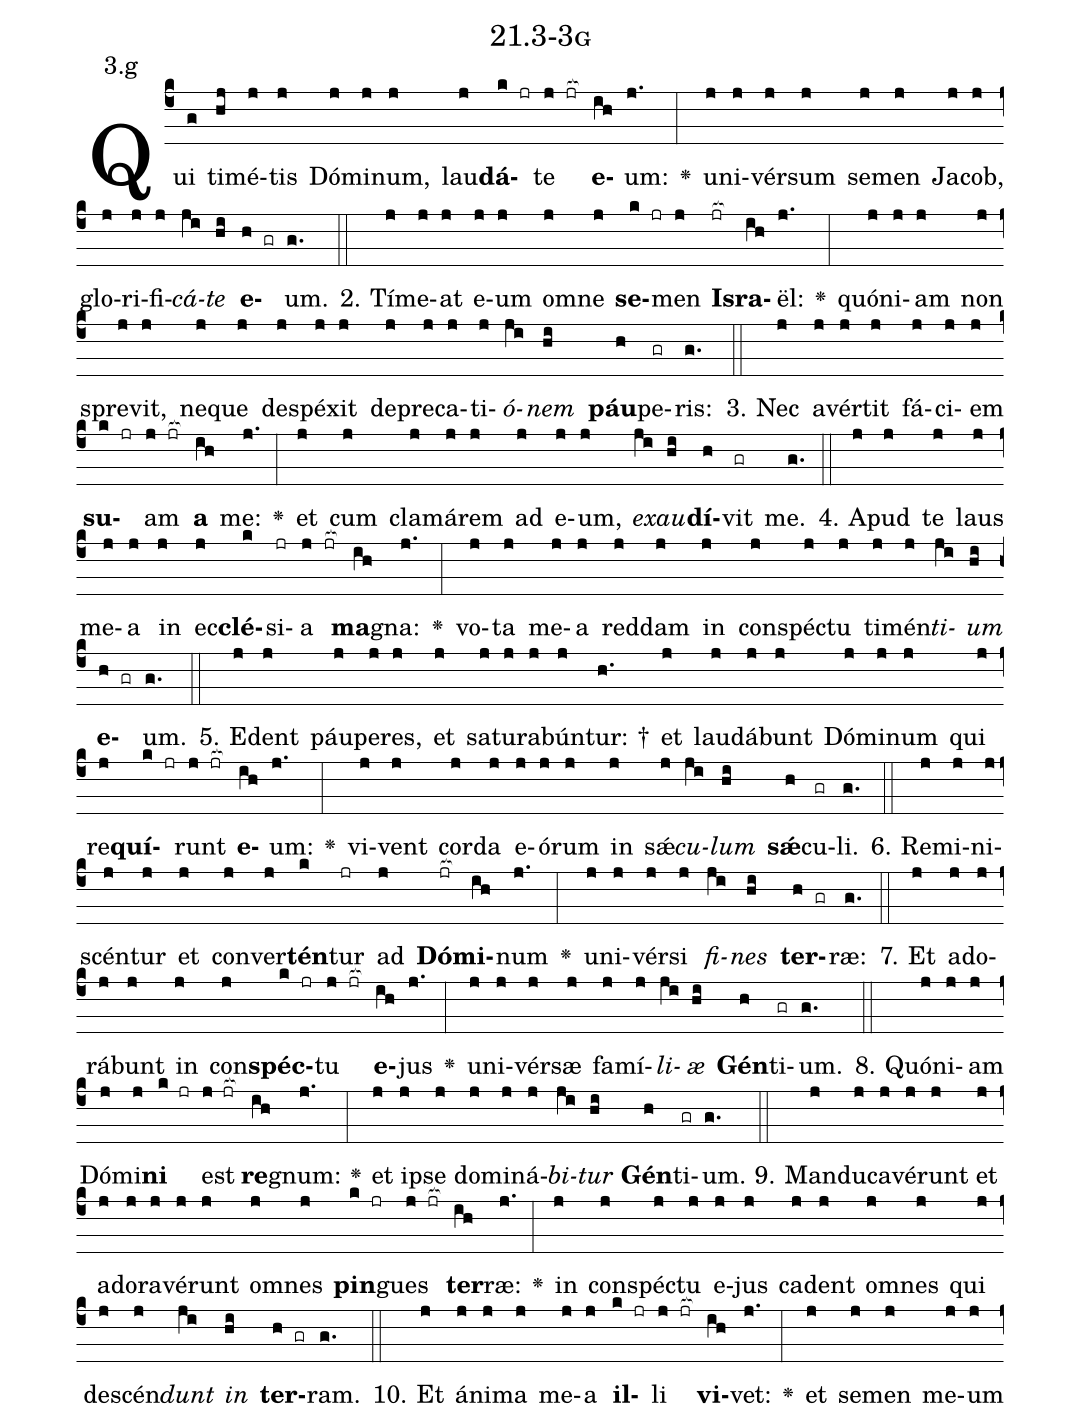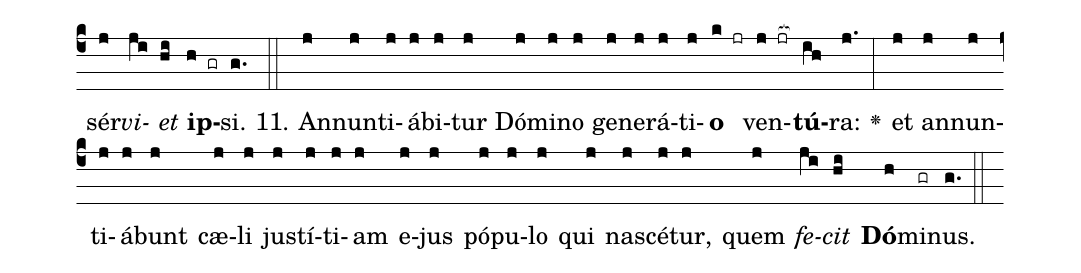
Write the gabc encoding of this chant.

name: 21.3-3g;
annotation: 3.g;
%%
(c4)Qui(g) ti(hj)mé(j)tis(j) Dó(j)mi(j)num,(j) lau(j)<b>dá</b>(k jr)te(j jr[ocb:1{]) <b>e</b>(ih[ocb:0}])um:(j.) <v>\greheightstar</v>(:) u(j)ni(j)vér(j)sum(j) se(j)men(j) Ja(j)cob,(j) glo(j)ri(j)fi(j)<i>cá</i>(ji)<i>te</i>(hi) <b>e</b>(h gr)um.(g.) (::)
2. Tí(j)me(j)at(j) e(j)um(j) om(j)ne(j) <b>se</b>(k jr)men(j) <b>Is</b>(jr[ocb:1{])<b>ra</b>(ih[ocb:0}])ël:(j.) <v>\greheightstar</v>(:) quón(j)i(j)am(j) non(j) spre(j)vit,(j) ne(j)que(j) de(j)spé(j)xit(j) de(j)pre(j)ca(j)ti(j)<i>ó</i>(ji)<i>nem</i>(hi) <b>páu</b>(h)pe(gr)ris:(g.) (::)
3. Nec(j) a(j)vér(j)tit(j) fá(j)ci(j)em(j) <b>su</b>(k jr)am(j jr[ocb:1{]) <b>a</b>(ih[ocb:0}]) me:(j.) <v>\greheightstar</v>(:) et(j) cum(j) cla(j)má(j)rem(j) ad(j) e(j)um,(j) <i>ex</i>(ji)<i>au</i>(hi)<b>dí</b>(h)vit(gr) me.(g.) (::)
4. A(j)pud(j) te(j) laus(j) me(j)a(j) in(j) ec(j)<b>clé</b>(k)si(jr)a(j jr[ocb:1{]) <b>ma</b>(ih[ocb:0}])gna:(j.) <v>\greheightstar</v>(:) vo(j)ta(j) me(j)a(j) red(j)dam(j) in(j) con(j)spéc(j)tu(j) ti(j)mén(j)<i>ti</i>(ji)<i>um</i>(hi) <b>e</b>(h gr)um.(g.) (::)
5. E(j)dent(j) páu(j)pe(j)res,(j) et(j) sa(j)tu(j)ra(j)bún(j)tur: †(h.) et(j) lau(j)dá(j)bunt(j) Dó(j)mi(j)num(j) qui(j) re(j)<b>quí</b>(k jr)runt(j jr[ocb:1{]) <b>e</b>(ih[ocb:0}])um:(j.) <v>\greheightstar</v>(:) vi(j)vent(j) cor(j)da(j) e(j)ó(j)rum(j) in(j) sǽ(j)<i>cu</i>(ji)<i>lum</i>(hi) <b>sǽ</b>(h)cu(gr)li.(g.) (::)
6. Re(j)mi(j)ni(j)scén(j)tur(j) et(j) con(j)ver(j)<b>tén</b>(k)tur(jr) ad(j) <b>Dó</b>(jr[ocb:1{])<b>mi</b>(ih[ocb:0}])num(j.) <v>\greheightstar</v>(:) u(j)ni(j)vér(j)si(j) <i>fi</i>(ji)<i>nes</i>(hi) <b>ter</b>(h gr)ræ:(g.) (::)
7. Et(j) ad(j)o(j)rá(j)bunt(j) in(j) con(j)<b>spéc</b>(k jr)tu(j jr[ocb:1{]) <b>e</b>(ih[ocb:0}])jus(j.) <v>\greheightstar</v>(:) u(j)ni(j)vér(j)sæ(j) fa(j)mí(j)<i>li</i>(ji)<i>æ</i>(hi) <b>Gén</b>(h)ti(gr)um.(g.) (::)
8. Quón(j)i(j)am(j) Dó(j)mi(j)<b>ni</b>(k jr) est(j jr[ocb:1{]) <b>re</b>(ih[ocb:0}])gnum:(j.) <v>\greheightstar</v>(:) et(j) ip(j)se(j) do(j)mi(j)ná(j)<i>bi</i>(ji)<i>tur</i>(hi) <b>Gén</b>(h)ti(gr)um.(g.) (::)
9. Man(j)du(j)ca(j)vé(j)runt(j) et(j) ad(j)o(j)ra(j)vé(j)runt(j) om(j)nes(j) <b>pin</b>(k jr)gues(j jr[ocb:1{]) <b>ter</b>(ih[ocb:0}])ræ:(j.) <v>\greheightstar</v>(:) in(j) con(j)spéc(j)tu(j) e(j)jus(j) ca(j)dent(j) om(j)nes(j) qui(j) de(j)scén(j)<i>dunt</i>(ji) <i>in</i>(hi) <b>ter</b>(h gr)ram.(g.) (::)
10. Et(j) á(j)ni(j)ma(j) me(j)a(j) <b>il</b>(k jr)li(j jr[ocb:1{]) <b>vi</b>(ih[ocb:0}])vet:(j.) <v>\greheightstar</v>(:) et(j) se(j)men(j) me(j)um(j) sér(j)<i>vi</i>(ji)<i>et</i>(hi) <b>ip</b>(h gr)si.(g.) (::)
11. An(j)nun(j)ti(j)á(j)bi(j)tur(j) Dó(j)mi(j)no(j) ge(j)ne(j)rá(j)ti(j)<b>o</b>(k jr) ven(j jr[ocb:1{])<b>tú</b>(ih[ocb:0}])ra:(j.) <v>\greheightstar</v>(:) et(j) an(j)nun(j)ti(j)á(j)bunt(j) cæ(j)li(j) jus(j)tí(j)ti(j)am(j) e(j)jus(j) pó(j)pu(j)lo(j) qui(j) na(j)scé(j)tur,(j) quem(j) <i>fe</i>(ji)<i>cit</i>(hi) <b>Dó</b>(h)mi(gr)nus.(g.) (::)
